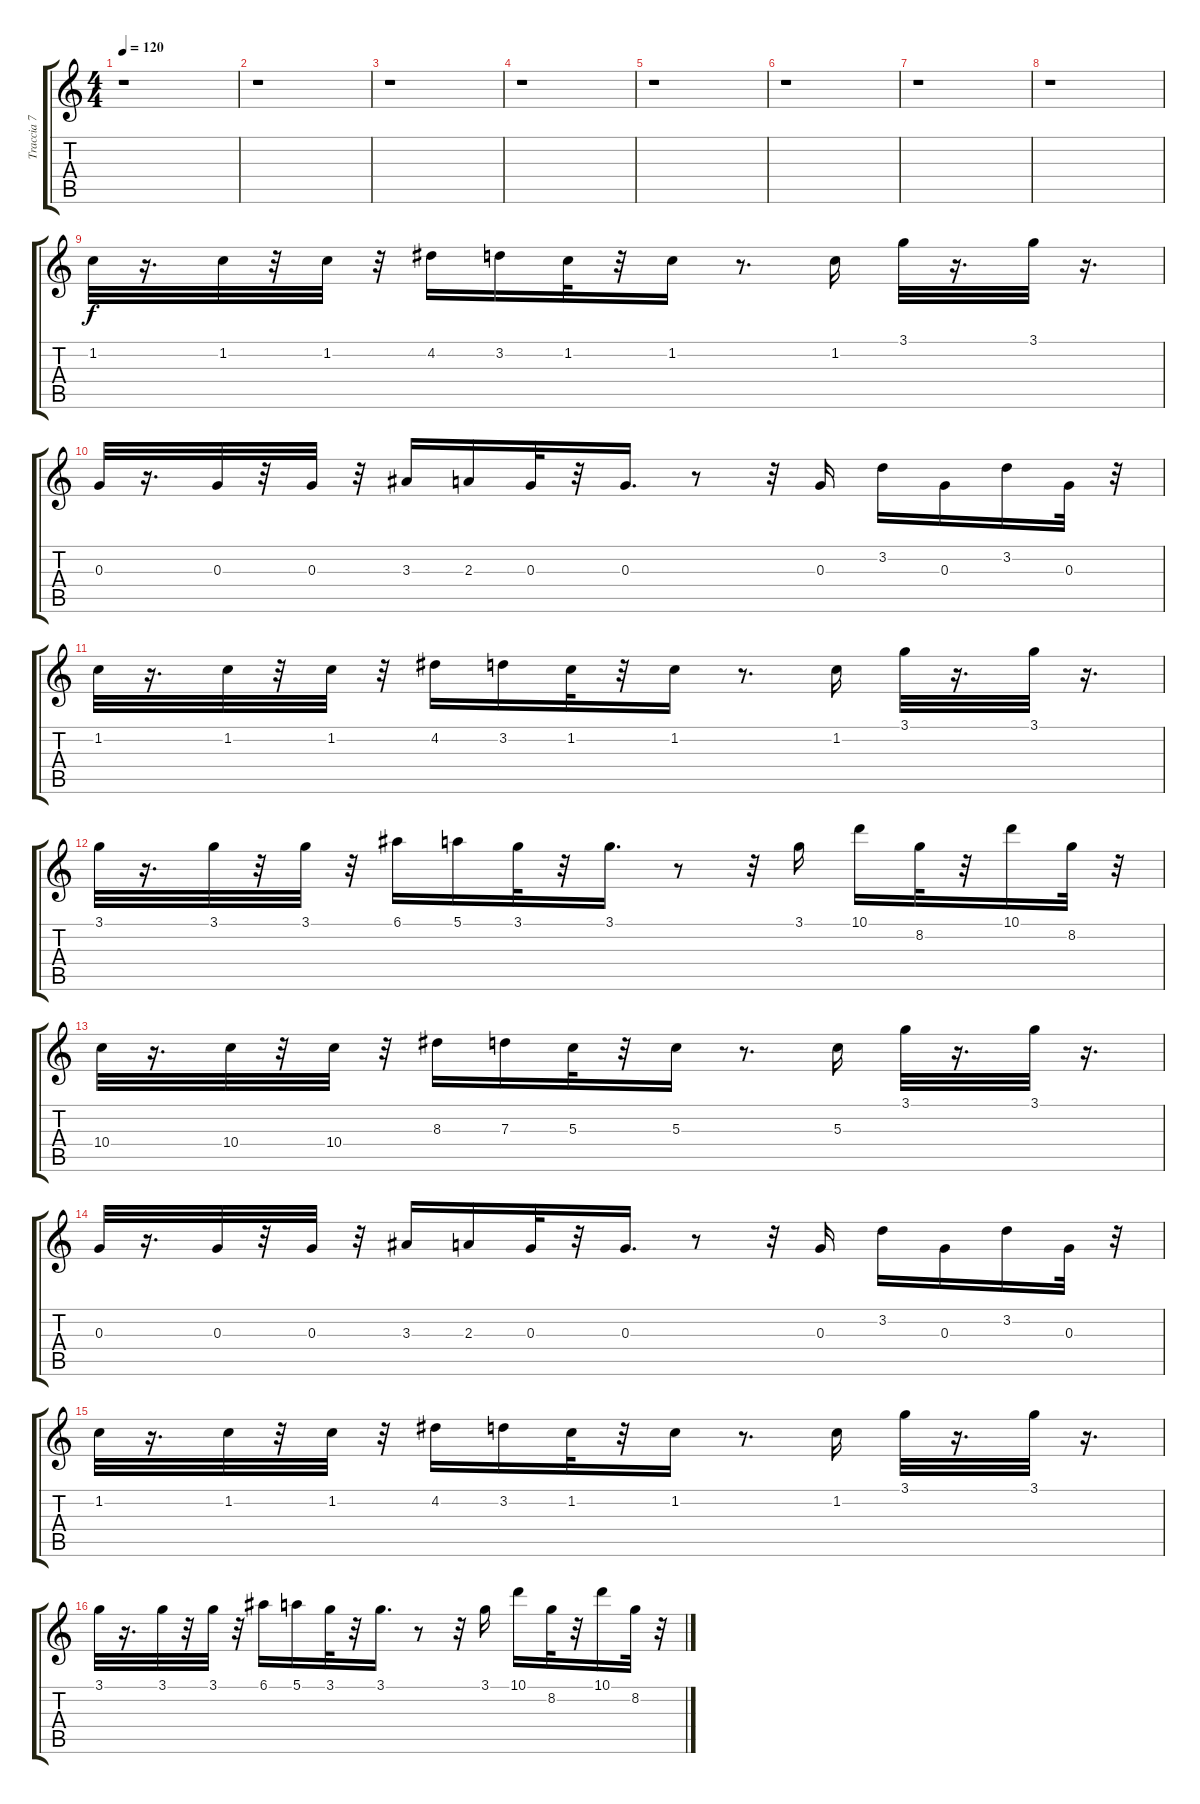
\track ("Traccia 7" "Traccia 7") {instrument overdrivenguitar}
\staff {score tabs}
\tuning (E4 B3 G3 D3 A2 E2) {hide}
\ts (4 4)
\tempo 120
\clef g2
\ks c
r.1{dy f} |
r.1 |
r.1 |
r.1 |
r.1 |
r.1 |
r.1 |
r.1 |
1.2.32 r.16{d} 1.2.32 r.32 1.2.32 r.32 4.2.16 3.2.16 1.2.32 r.32 1.2.16 r.8{d} 1.2.16 3.1.32 r.16{d} 3.1.32 r.16{d} |
0.3.32 r.16{d} 0.3.32 r.32 0.3.32 r.32 3.3.16 2.3.16 0.3.32 r.32 0.3.16{d} r.8 r.32 0.3.16 3.2.16 0.3.16 3.2.16 0.3.32 r.32 |
1.2.32 r.16{d} 1.2.32 r.32 1.2.32 r.32 4.2.16 3.2.16 1.2.32 r.32 1.2.16 r.8{d} 1.2.16 3.1.32 r.16{d} 3.1.32 r.16{d} |
3.1.32 r.16{d} 3.1.32 r.32 3.1.32 r.32 6.1.16 5.1.16 3.1.32 r.32 3.1.16{d} r.8 r.32 3.1.16 10.1.16 8.2.32 r.32 10.1.16 8.2.32 r.32 |
10.4.32 r.16{d} 10.4.32 r.32 10.4.32 r.32 8.3.16 7.3.16 5.3.32 r.32 5.3.16 r.8{d} 5.3.16 3.1.32 r.16{d} 3.1.32 r.16{d} |
0.3.32 r.16{d} 0.3.32 r.32 0.3.32 r.32 3.3.16 2.3.16 0.3.32 r.32 0.3.16{d} r.8 r.32 0.3.16 3.2.16 0.3.16 3.2.16 0.3.32 r.32 |
1.2.32 r.16{d} 1.2.32 r.32 1.2.32 r.32 4.2.16 3.2.16 1.2.32 r.32 1.2.16 r.8{d} 1.2.16 3.1.32 r.16{d} 3.1.32 r.16{d} |
3.1.32 r.16{d} 3.1.32 r.32 3.1.32 r.32 6.1.16 5.1.16 3.1.32 r.32 3.1.16{d} r.8 r.32 3.1.16 10.1.16 8.2.32 r.32 10.1.16 8.2.32 r.32
